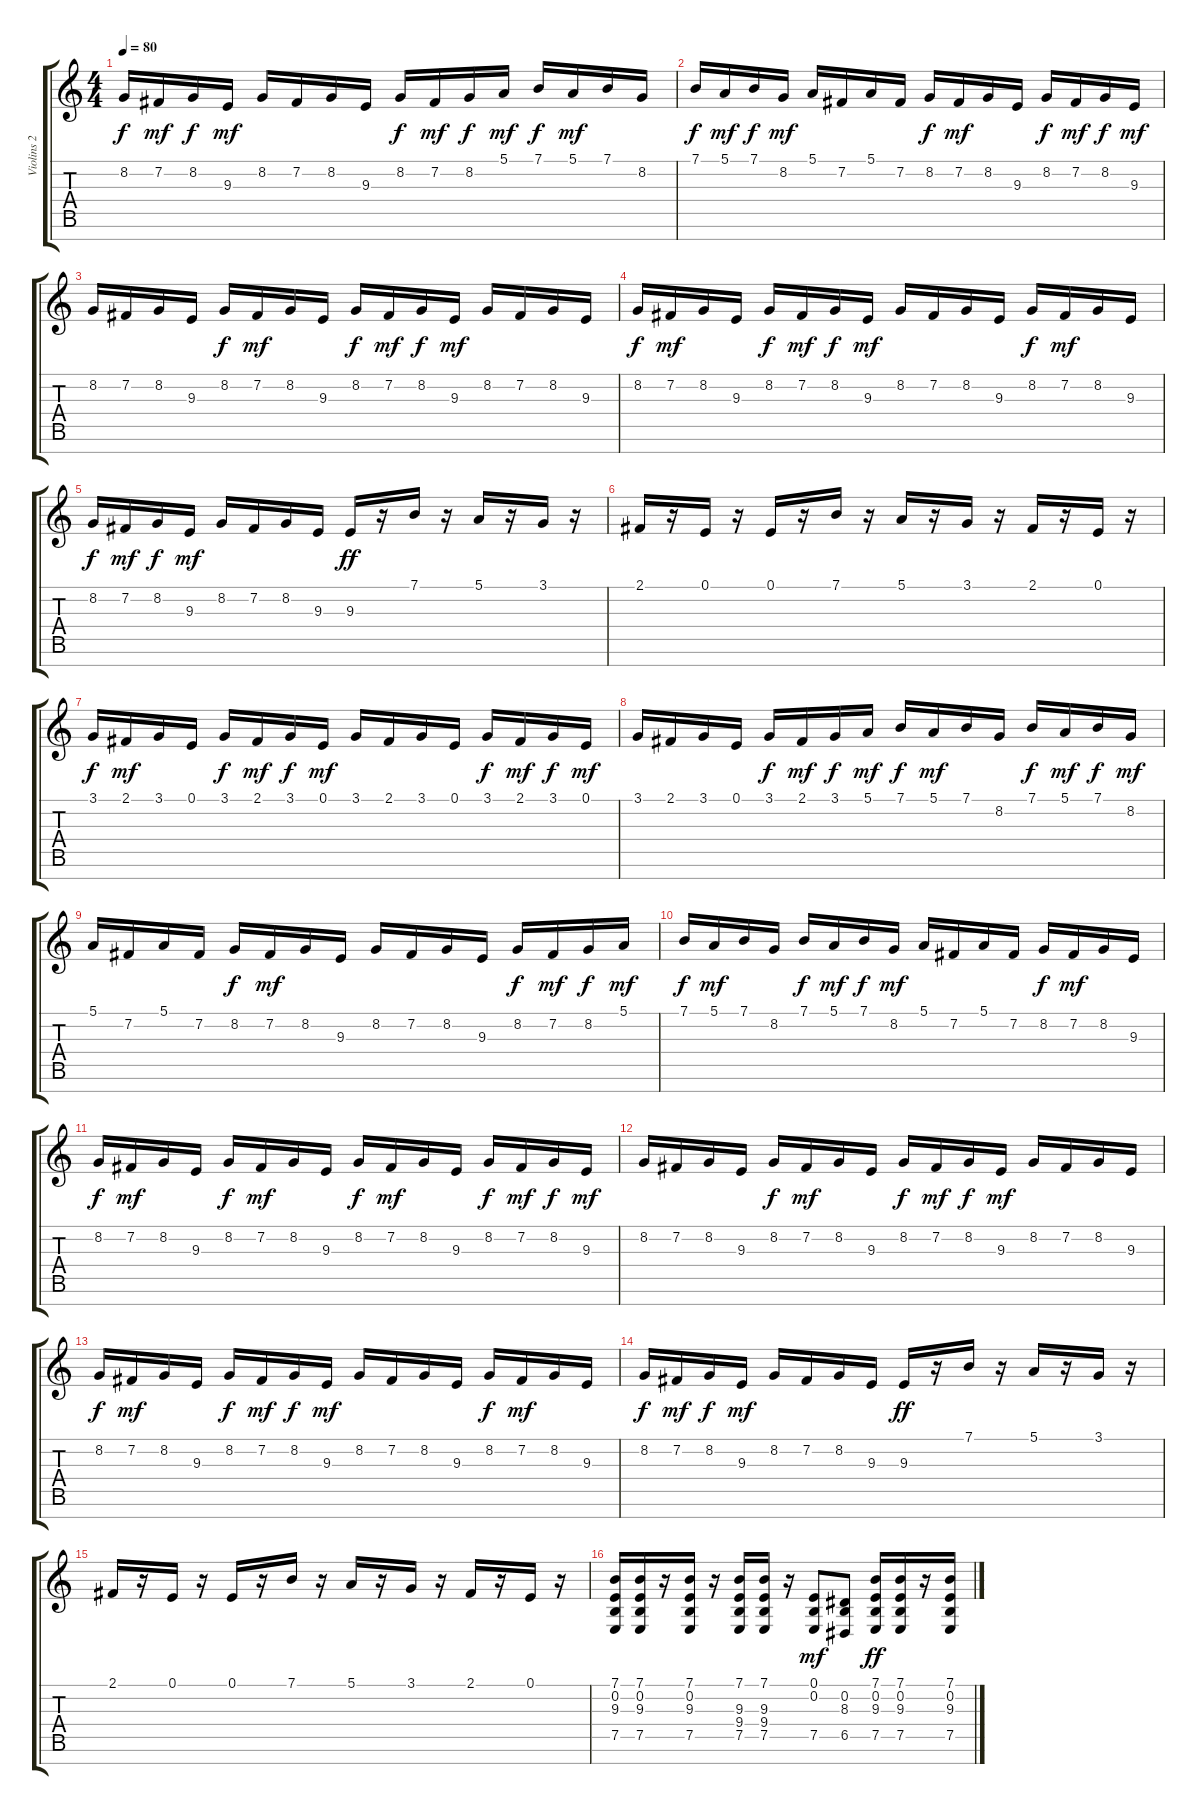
\track ("Violins 2" "Violins 2") {instrument stringensemble1}
\staff {score tabs}
\tuning (E4 B3 G3 D3 A2 E2 B1) {hide}
\ts (4 4)
\tempo 80
\clef g2
\ks c
8.2.16{dy f} 7.2.16{dy mf} 8.2.16{dy f} 9.3.16{dy mf} 8.2.16 7.2.16 8.2.16 9.3.16 8.2.16{dy f} 7.2.16{dy mf} 8.2.16{dy f} 5.1.16{dy mf} 7.1.16{dy f} 5.1.16{dy mf} 7.1.16 8.2.16 |
7.1.16{dy f} 5.1.16{dy mf} 7.1.16{dy f} 8.2.16{dy mf} 5.1.16 7.2.16 5.1.16 7.2.16 8.2.16{dy f} 7.2.16{dy mf} 8.2.16 9.3.16 8.2.16{dy f} 7.2.16{dy mf} 8.2.16{dy f} 9.3.16{dy mf} |
8.2.16 7.2.16 8.2.16 9.3.16 8.2.16{dy f} 7.2.16{dy mf} 8.2.16 9.3.16 8.2.16{dy f} 7.2.16{dy mf} 8.2.16{dy f} 9.3.16{dy mf} 8.2.16 7.2.16 8.2.16 9.3.16 |
8.2.16{dy f} 7.2.16{dy mf} 8.2.16 9.3.16 8.2.16{dy f} 7.2.16{dy mf} 8.2.16{dy f} 9.3.16{dy mf} 8.2.16 7.2.16 8.2.16 9.3.16 8.2.16{dy f} 7.2.16{dy mf} 8.2.16 9.3.16 |
8.2.16{dy f} 7.2.16{dy mf} 8.2.16{dy f} 9.3.16{dy mf} 8.2.16 7.2.16 8.2.16 9.3.16 9.3.16{dy ff} r.16 7.1.16 r.16 5.1.16 r.16 3.1.16 r.16 |
2.1.16 r.16 0.1.16 r.16 0.1.16 r.16 7.1.16 r.16 5.1.16 r.16 3.1.16 r.16 2.1.16 r.16 0.1.16 r.16 |
3.1.16{dy f} 2.1.16{dy mf} 3.1.16 0.1.16 3.1.16{dy f} 2.1.16{dy mf} 3.1.16{dy f} 0.1.16{dy mf} 3.1.16 2.1.16 3.1.16 0.1.16 3.1.16{dy f} 2.1.16{dy mf} 3.1.16{dy f} 0.1.16{dy mf} |
3.1.16 2.1.16 3.1.16 0.1.16 3.1.16{dy f} 2.1.16{dy mf} 3.1.16{dy f} 5.1.16{dy mf} 7.1.16{dy f} 5.1.16{dy mf} 7.1.16 8.2.16 7.1.16{dy f} 5.1.16{dy mf} 7.1.16{dy f} 8.2.16{dy mf} |
5.1.16 7.2.16 5.1.16 7.2.16 8.2.16{dy f} 7.2.16{dy mf} 8.2.16 9.3.16 8.2.16 7.2.16 8.2.16 9.3.16 8.2.16{dy f} 7.2.16{dy mf} 8.2.16{dy f} 5.1.16{dy mf} |
7.1.16{dy f} 5.1.16{dy mf} 7.1.16 8.2.16 7.1.16{dy f} 5.1.16{dy mf} 7.1.16{dy f} 8.2.16{dy mf} 5.1.16 7.2.16 5.1.16 7.2.16 8.2.16{dy f} 7.2.16{dy mf} 8.2.16 9.3.16 |
8.2.16{dy f} 7.2.16{dy mf} 8.2.16 9.3.16 8.2.16{dy f} 7.2.16{dy mf} 8.2.16 9.3.16 8.2.16{dy f} 7.2.16{dy mf} 8.2.16 9.3.16 8.2.16{dy f} 7.2.16{dy mf} 8.2.16{dy f} 9.3.16{dy mf} |
8.2.16 7.2.16 8.2.16 9.3.16 8.2.16{dy f} 7.2.16{dy mf} 8.2.16 9.3.16 8.2.16{dy f} 7.2.16{dy mf} 8.2.16{dy f} 9.3.16{dy mf} 8.2.16 7.2.16 8.2.16 9.3.16 |
8.2.16{dy f} 7.2.16{dy mf} 8.2.16 9.3.16 8.2.16{dy f} 7.2.16{dy mf} 8.2.16{dy f} 9.3.16{dy mf} 8.2.16 7.2.16 8.2.16 9.3.16 8.2.16{dy f} 7.2.16{dy mf} 8.2.16 9.3.16 |
8.2.16{dy f} 7.2.16{dy mf} 8.2.16{dy f} 9.3.16{dy mf} 8.2.16 7.2.16 8.2.16 9.3.16 9.3.16{dy ff} r.16 7.1.16 r.16 5.1.16 r.16 3.1.16 r.16 |
2.1.16 r.16 0.1.16 r.16 0.1.16 r.16 7.1.16 r.16 5.1.16 r.16 3.1.16 r.16 2.1.16 r.16 0.1.16 r.16 |
(7.1 0.2 9.3 7.5).16 (7.1 0.2 9.3 7.5).16 r.16 (7.1 0.2 9.3 7.5).16 r.16 (7.1 9.3 9.4 7.5).16 (7.1 9.3 9.4 7.5).16 r.16 (0.1 0.2 7.5).8{dy mf} (0.2 8.3 6.5).8 (7.1 0.2 9.3 7.5).16{dy ff} (7.1 0.2 9.3 7.5).16 r.16 (7.1 0.2 9.3 7.5).16
